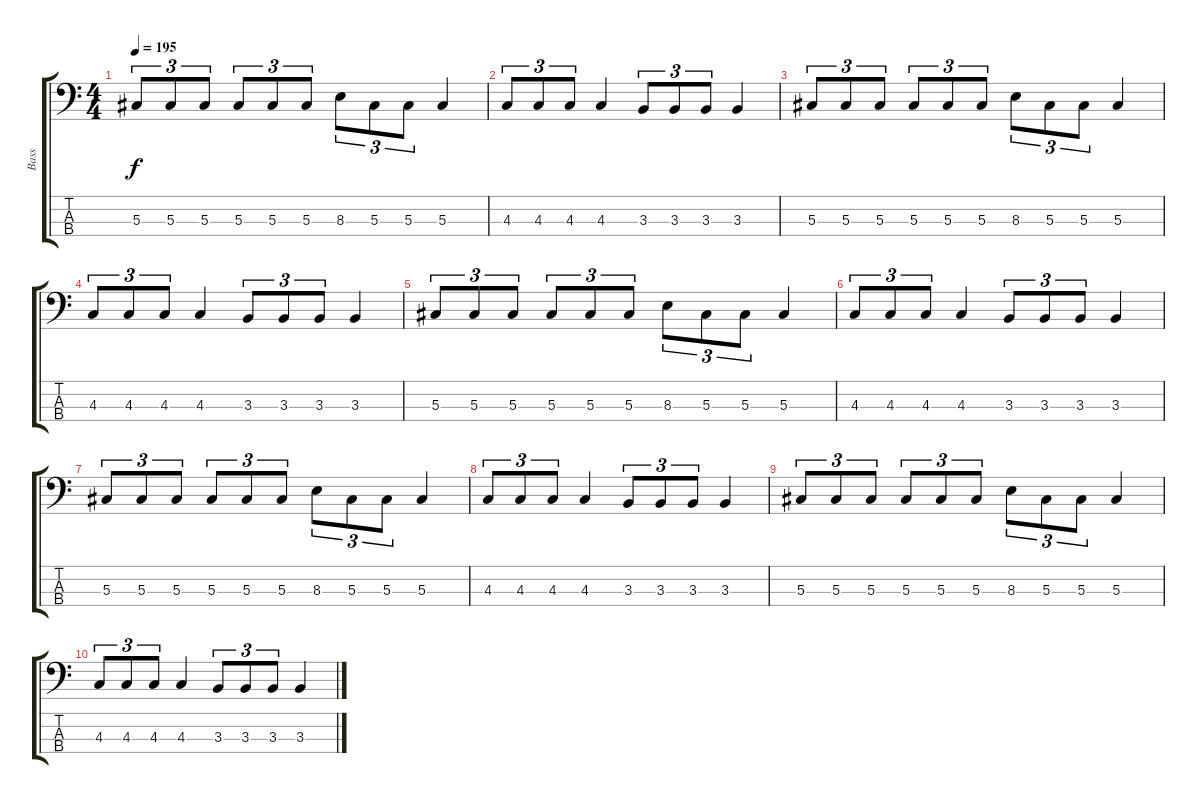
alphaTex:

\track ("Bass" "Bass") {instrument electricbasspick}
\staff {score tabs}
\tuning (Gb2 Db2 Ab1 Eb1) {hide}
\ts (4 4)
\tempo 195
\clef f4
\ks c
5.3.8{tu (3 2) dy f} 5.3.8{tu (3 2)} 5.3.8{tu (3 2)} 5.3.8{tu (3 2)} 5.3.8{tu (3 2)} 5.3.8{tu (3 2)} 8.3.8{tu (3 2)} 5.3.8{tu (3 2)} 5.3.8{tu (3 2)} 5.3.4 |
4.3.8{tu (3 2)} 4.3.8{tu (3 2)} 4.3.8{tu (3 2)} 4.3.4 3.3.8{tu (3 2)} 3.3.8{tu (3 2)} 3.3.8{tu (3 2)} 3.3.4 |
5.3.8{tu (3 2)} 5.3.8{tu (3 2)} 5.3.8{tu (3 2)} 5.3.8{tu (3 2)} 5.3.8{tu (3 2)} 5.3.8{tu (3 2)} 8.3.8{tu (3 2)} 5.3.8{tu (3 2)} 5.3.8{tu (3 2)} 5.3.4 |
4.3.8{tu (3 2)} 4.3.8{tu (3 2)} 4.3.8{tu (3 2)} 4.3.4 3.3.8{tu (3 2)} 3.3.8{tu (3 2)} 3.3.8{tu (3 2)} 3.3.4 |
5.3.8{tu (3 2)} 5.3.8{tu (3 2)} 5.3.8{tu (3 2)} 5.3.8{tu (3 2)} 5.3.8{tu (3 2)} 5.3.8{tu (3 2)} 8.3.8{tu (3 2)} 5.3.8{tu (3 2)} 5.3.8{tu (3 2)} 5.3.4 |
4.3.8{tu (3 2)} 4.3.8{tu (3 2)} 4.3.8{tu (3 2)} 4.3.4 3.3.8{tu (3 2)} 3.3.8{tu (3 2)} 3.3.8{tu (3 2)} 3.3.4 |
5.3.8{tu (3 2)} 5.3.8{tu (3 2)} 5.3.8{tu (3 2)} 5.3.8{tu (3 2)} 5.3.8{tu (3 2)} 5.3.8{tu (3 2)} 8.3.8{tu (3 2)} 5.3.8{tu (3 2)} 5.3.8{tu (3 2)} 5.3.4 |
4.3.8{tu (3 2)} 4.3.8{tu (3 2)} 4.3.8{tu (3 2)} 4.3.4 3.3.8{tu (3 2)} 3.3.8{tu (3 2)} 3.3.8{tu (3 2)} 3.3.4 |
5.3.8{tu (3 2)} 5.3.8{tu (3 2)} 5.3.8{tu (3 2)} 5.3.8{tu (3 2)} 5.3.8{tu (3 2)} 5.3.8{tu (3 2)} 8.3.8{tu (3 2)} 5.3.8{tu (3 2)} 5.3.8{tu (3 2)} 5.3.4 |
4.3.8{tu (3 2)} 4.3.8{tu (3 2)} 4.3.8{tu (3 2)} 4.3.4 3.3.8{tu (3 2)} 3.3.8{tu (3 2)} 3.3.8{tu (3 2)} 3.3.4
